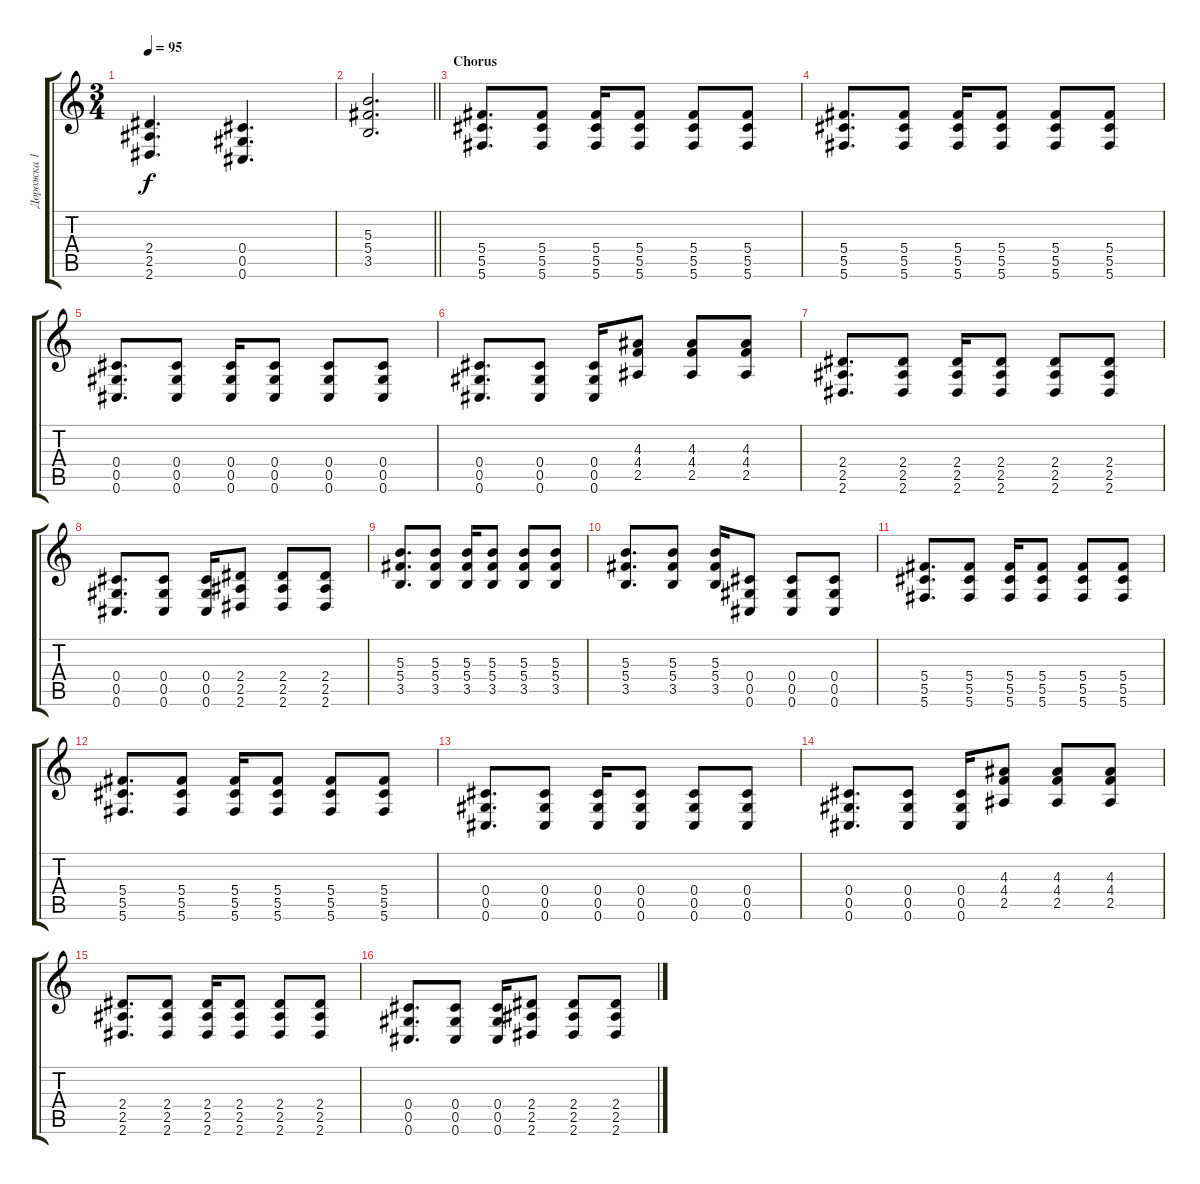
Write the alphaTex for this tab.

\track ("Дорожка 1" "Дорожка 1") {instrument acousticguitarsteel}
\staff {score tabs}
\tuning (Eb4 Bb3 Gb3 Db3 Ab2 Db2) {hide}
\ts (3 4)
\tempo 95
\clef g2
\ks c
(2.4 2.5 2.6).4{d dy f} (0.4 0.5 0.6).4{d} |
\barLineRight lightlight
(5.3 5.4 3.5).2{d} |
\section ("" "Chorus")
(5.4 5.5 5.6).8{d instrument distortionguitar} (5.4 5.5 5.6).8 (5.4 5.5 5.6).16 (5.4 5.5 5.6).8 (5.4 5.5 5.6).8 (5.4 5.5 5.6).8 |
(5.4 5.5 5.6).8{d} (5.4 5.5 5.6).8 (5.4 5.5 5.6).16 (5.4 5.5 5.6).8 (5.4 5.5 5.6).8 (5.4 5.5 5.6).8 |
(0.4 0.5 0.6).8{d} (0.4 0.5 0.6).8 (0.4 0.5 0.6).16 (0.4 0.5 0.6).8 (0.4 0.5 0.6).8 (0.4 0.5 0.6).8 |
(0.4 0.5 0.6).8{d} (0.4 0.5 0.6).8 (0.4 0.5 0.6).16 (4.3 4.4 2.5).8 (4.3 4.4 2.5).8 (4.3 4.4 2.5).8 |
(2.4 2.5 2.6).8{d} (2.4 2.5 2.6).8 (2.4 2.5 2.6).16 (2.4 2.5 2.6).8 (2.4 2.5 2.6).8 (2.4 2.5 2.6).8 |
(0.4 0.5 0.6).8{d} (0.4 0.5 0.6).8 (0.4 0.5 0.6).16 (2.4 2.5 2.6).8 (2.4 2.5 2.6).8 (2.4 2.5 2.6).8 |
(5.3 5.4 3.5).8{d} (5.3 5.4 3.5).8 (5.3 5.4 3.5).16 (5.3 5.4 3.5).8 (5.3 5.4 3.5).8 (5.3 5.4 3.5).8 |
(5.3 5.4 3.5).8{d} (5.3 5.4 3.5).8 (5.3 5.4 3.5).16 (0.4 0.5 0.6).8 (0.4 0.5 0.6).8 (0.4 0.5 0.6).8 |
(5.4 5.5 5.6).8{d} (5.4 5.5 5.6).8 (5.4 5.5 5.6).16 (5.4 5.5 5.6).8 (5.4 5.5 5.6).8 (5.4 5.5 5.6).8 |
(5.4 5.5 5.6).8{d} (5.4 5.5 5.6).8 (5.4 5.5 5.6).16 (5.4 5.5 5.6).8 (5.4 5.5 5.6).8 (5.4 5.5 5.6).8 |
(0.4 0.5 0.6).8{d} (0.4 0.5 0.6).8 (0.4 0.5 0.6).16 (0.4 0.5 0.6).8 (0.4 0.5 0.6).8 (0.4 0.5 0.6).8 |
(0.4 0.5 0.6).8{d} (0.4 0.5 0.6).8 (0.4 0.5 0.6).16 (4.3 4.4 2.5).8 (4.3 4.4 2.5).8 (4.3 4.4 2.5).8 |
(2.4 2.5 2.6).8{d} (2.4 2.5 2.6).8 (2.4 2.5 2.6).16 (2.4 2.5 2.6).8 (2.4 2.5 2.6).8 (2.4 2.5 2.6).8 |
(0.4 0.5 0.6).8{d} (0.4 0.5 0.6).8 (0.4 0.5 0.6).16 (2.4 2.5 2.6).8 (2.4 2.5 2.6).8 (2.4 2.5 2.6).8
